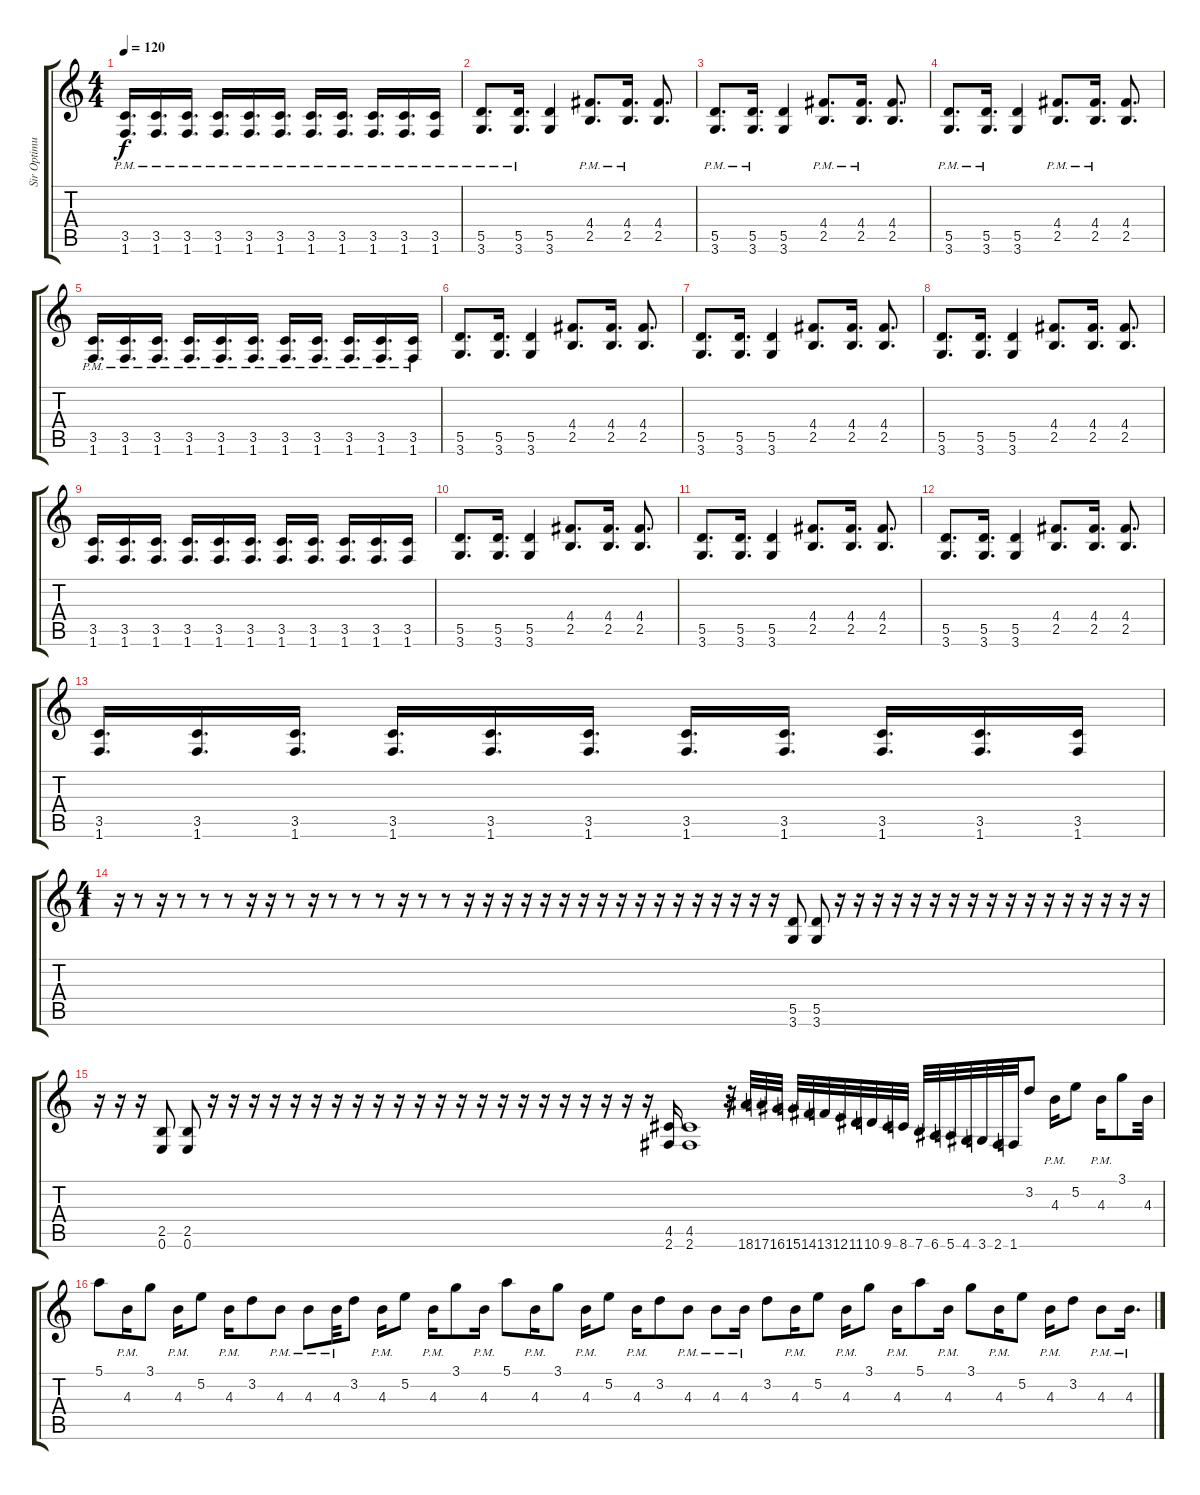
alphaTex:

\track ("Sir Optimus Prime" "Sir Optimu") {instrument distortionguitar}
\staff {score tabs}
\tuning (E4 B3 G3 D3 A2 E2) {hide}
\ts (4 4)
\tempo 120
\clef g2
\ks c
(3.5{pm} 1.6{pm}).16{d dy f} (3.5{pm} 1.6{pm}).16{d} (3.5{pm} 1.6{pm}).16{d} (3.5{pm} 1.6{pm}).16{d} (3.5{pm} 1.6{pm}).16{d} (3.5{pm} 1.6{pm}).16{d} (3.5{pm} 1.6{pm}).16{d} (3.5{pm} 1.6{pm}).16{d} (3.5{pm} 1.6{pm}).16{d} (3.5{pm} 1.6{pm}).16{d} (3.5{pm} 1.6{pm}).16 |
(5.5{pm} 3.6{pm}).8{d} (5.5{pm} 3.6{pm}).16{d} (5.5 3.6).4 (4.4 2.5{pm}).8{d} (4.4 2.5{pm}).16{d} (4.4 2.5).8{d} |
(5.5{pm} 3.6{pm}).8{d} (5.5{pm} 3.6{pm}).16{d} (5.5 3.6).4 (4.4 2.5{pm}).8{d} (4.4 2.5{pm}).16{d} (4.4 2.5).8{d} |
(5.5{pm} 3.6{pm}).8{d} (5.5{pm} 3.6{pm}).16{d} (5.5 3.6).4 (4.4 2.5{pm}).8{d} (4.4 2.5{pm}).16{d} (4.4 2.5).8{d} |
(3.5{pm} 1.6{pm}).16{d} (3.5{pm} 1.6{pm}).16{d} (3.5{pm} 1.6{pm}).16{d} (3.5{pm} 1.6{pm}).16{d} (3.5{pm} 1.6{pm}).16{d} (3.5{pm} 1.6{pm}).16{d} (3.5{pm} 1.6{pm}).16{d} (3.5{pm} 1.6{pm}).16{d} (3.5{pm} 1.6{pm}).16{d} (3.5{pm} 1.6{pm}).16{d} (3.5{pm} 1.6{pm}).16 |
(5.5 3.6).8{d} (5.5 3.6).16{d} (5.5 3.6).4 (4.4 2.5).8{d} (4.4 2.5).16{d} (4.4 2.5).8{d} |
(5.5 3.6).8{d} (5.5 3.6).16{d} (5.5 3.6).4 (4.4 2.5).8{d} (4.4 2.5).16{d} (4.4 2.5).8{d} |
(5.5 3.6).8{d} (5.5 3.6).16{d} (5.5 3.6).4 (4.4 2.5).8{d} (4.4 2.5).16{d} (4.4 2.5).8{d} |
(3.5 1.6).16{d} (3.5 1.6).16{d} (3.5 1.6).16{d} (3.5 1.6).16{d} (3.5 1.6).16{d} (3.5 1.6).16{d} (3.5 1.6).16{d} (3.5 1.6).16{d} (3.5 1.6).16{d} (3.5 1.6).16{d} (3.5 1.6).16 |
(5.5 3.6).8{d} (5.5 3.6).16{d} (5.5 3.6).4 (4.4 2.5).8{d} (4.4 2.5).16{d} (4.4 2.5).8{d} |
(5.5 3.6).8{d} (5.5 3.6).16{d} (5.5 3.6).4 (4.4 2.5).8{d} (4.4 2.5).16{d} (4.4 2.5).8{d} |
(5.5 3.6).8{d} (5.5 3.6).16{d} (5.5 3.6).4 (4.4 2.5).8{d} (4.4 2.5).16{d} (4.4 2.5).8{d} |
(3.5 1.6).16{d} (3.5 1.6).16{d} (3.5 1.6).16{d} (3.5 1.6).16{d} (3.5 1.6).16{d} (3.5 1.6).16{d} (3.5 1.6).16{d} (3.5 1.6).16{d} (3.5 1.6).16{d} (3.5 1.6).16{d} (3.5 1.6).16 |
\ts (4 1)
r.16 r.8 r.16 r.8 r.8 r.8 r.16 r.16 r.8 r.16 r.8 r.8 r.8 r.16 r.8 r.8 r.16 r.16 r.16 r.16 r.16 r.16 r.16 r.16 r.16 r.16 r.16 r.16 r.16 r.16 r.16 r.16 r.16 (5.5 3.6).8 (5.5 3.6).8 r.16 r.16 r.16 r.16 r.16 r.16 r.16 r.16 r.16 r.16 r.16 r.16 r.16 r.16 r.16 r.16 r.16 |
r.16 r.16 r.16 (2.5 0.6).8 (2.5 0.6).8 r.16 r.16 r.16 r.16 r.16 r.16 r.16 r.16 r.16 r.16 r.16 r.16 r.16 r.16 r.16 r.16 r.16 r.16 r.16 r.16 r.16 r.16 (4.5 2.6).16 (4.5 2.6).1 r.32 18.6.32 17.6.32 16.6.32 15.6.32 14.6.32 13.6.32 12.6.32 11.6.32 10.6.32 9.6.32 8.6.32 7.6.32 6.6.32 5.6.32 4.6.32 3.6.32 2.6.32 1.6.32 3.2.8 4.3{pm}.16 5.2.8 4.3{pm}.16 3.1.8 4.3.32 |
5.1.8 4.3{pm}.16 3.1.8 4.3{pm}.16 5.2.8 4.3{pm}.16 3.2.8 4.3{pm}.8 4.3{pm}.8 4.3{pm}.32 3.2.8 4.3{pm}.16 5.2.8 4.3{pm}.16 3.1.8 4.3{pm}.16 5.1.8 4.3{pm}.16 3.1.8 4.3{pm}.16 5.2.8 4.3{pm}.16 3.2.8 4.3{pm}.8 4.3{pm}.8 4.3{pm}.16 3.2.8 4.3{pm}.16 5.2.8 4.3{pm}.16 3.1.8 4.3{pm}.16 5.1.8 4.3{pm}.16 3.1.8 4.3{pm}.16 5.2.8 4.3{pm}.16 3.2.8 4.3{pm}.8 4.3{pm}.16{d}
